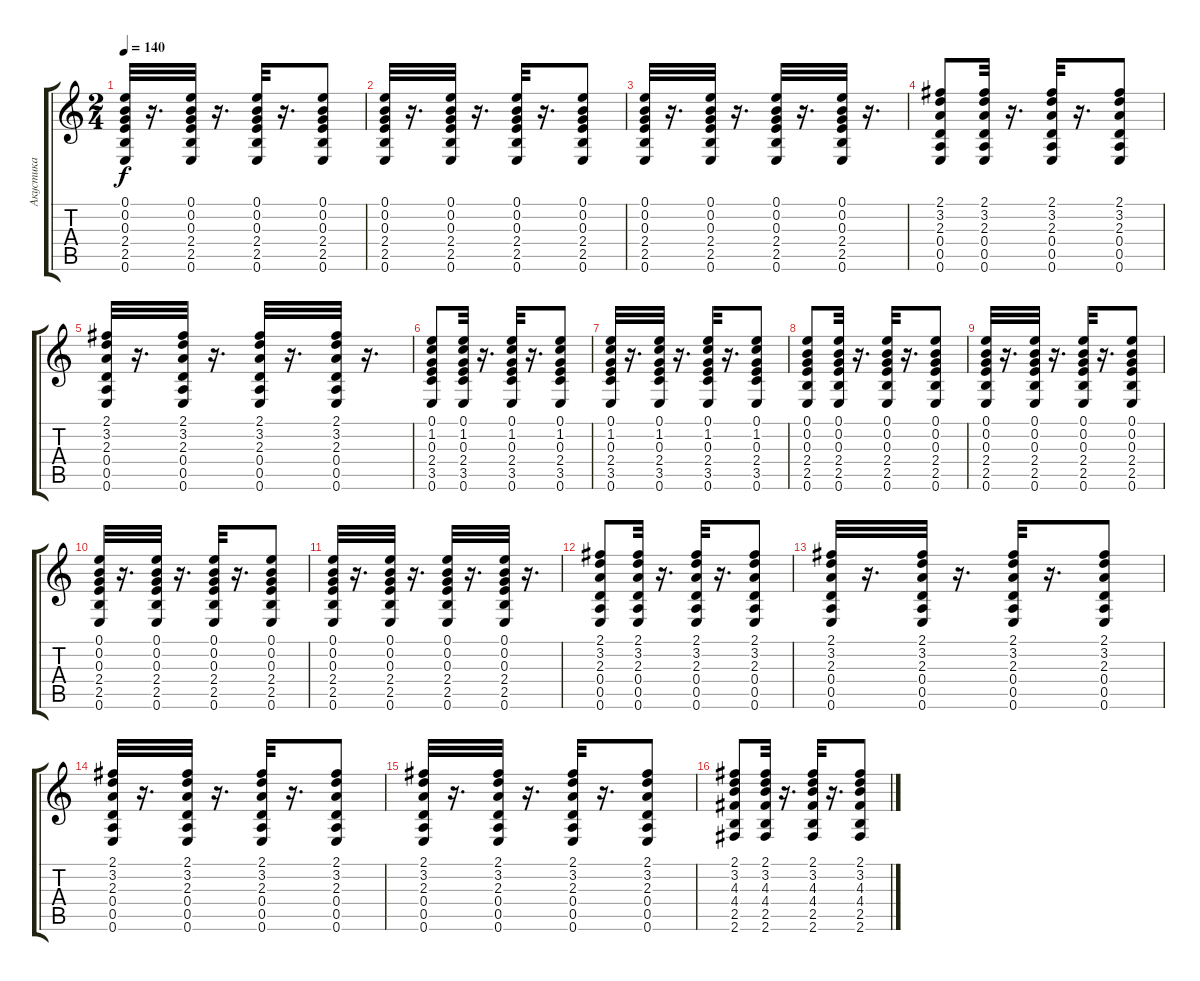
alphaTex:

\track ("Акустика" "Акустика") {instrument acousticguitarsteel}
\staff {score tabs}
\tuning (E4 B3 G3 D3 A2 E2) {hide}
\ts (2 4)
\tempo 140
\clef g2
\ks c
(0.1 0.2 0.3 2.4 2.5 0.6).32{dy f} r.16{d} (0.1 0.2 0.3 2.4 2.5 0.6).32 r.16{d} (0.1 0.2 0.3 2.4 2.5 0.6).32 r.16{d} (0.1 0.2 0.3 2.4 2.5 0.6).8 |
(0.1 0.2 0.3 2.4 2.5 0.6).32 r.16{d} (0.1 0.2 0.3 2.4 2.5 0.6).32 r.16{d} (0.1 0.2 0.3 2.4 2.5 0.6).32 r.16{d} (0.1 0.2 0.3 2.4 2.5 0.6).8 |
(0.1 0.2 0.3 2.4 2.5 0.6).32 r.16{d} (0.1 0.2 0.3 2.4 2.5 0.6).32 r.16{d} (0.1 0.2 0.3 2.4 2.5 0.6).32 r.16{d} (0.1 0.2 0.3 2.4 2.5 0.6).32 r.16{d} |
(2.1 3.2 2.3 0.4 0.5 0.6).8 (2.1 3.2 2.3 0.4 0.5 0.6).32 r.16{d} (2.1 3.2 2.3 0.4 0.5 0.6).32 r.16{d} (2.1 3.2 2.3 0.4 0.5 0.6).8 |
(2.1 3.2 2.3 0.4 0.5 0.6).32 r.16{d} (2.1 3.2 2.3 0.4 0.5 0.6).32 r.16{d} (2.1 3.2 2.3 0.4 0.5 0.6).32 r.16{d} (2.1 3.2 2.3 0.4 0.5 0.6).32 r.16{d} |
(0.1 1.2 0.3 2.4 3.5 0.6).8 (0.1 1.2 0.3 2.4 3.5 0.6).32 r.16{d} (0.1 1.2 0.3 2.4 3.5 0.6).32 r.16{d} (0.1 1.2 0.3 2.4 3.5 0.6).8 |
(0.1 1.2 0.3 2.4 3.5 0.6).32 r.16{d} (0.1 1.2 0.3 2.4 3.5 0.6).32 r.16{d} (0.1 1.2 0.3 2.4 3.5 0.6).32 r.16{d} (0.1 1.2 0.3 2.4 3.5 0.6).8 |
(0.1 0.2 0.3 2.4 2.5 0.6).8{balance 10} (0.1 0.2 0.3 2.4 2.5 0.6).32 r.16{d} (0.1 0.2 0.3 2.4 2.5 0.6).32 r.16{d} (0.1 0.2 0.3 2.4 2.5 0.6).8 |
(0.1 0.2 0.3 2.4 2.5 0.6).32 r.16{d} (0.1 0.2 0.3 2.4 2.5 0.6).32 r.16{d} (0.1 0.2 0.3 2.4 2.5 0.6).32 r.16{d} (0.1 0.2 0.3 2.4 2.5 0.6).8 |
(0.1 0.2 0.3 2.4 2.5 0.6).32 r.16{d} (0.1 0.2 0.3 2.4 2.5 0.6).32 r.16{d} (0.1 0.2 0.3 2.4 2.5 0.6).32 r.16{d} (0.1 0.2 0.3 2.4 2.5 0.6).8 |
(0.1 0.2 0.3 2.4 2.5 0.6).32 r.16{d} (0.1 0.2 0.3 2.4 2.5 0.6).32 r.16{d} (0.1 0.2 0.3 2.4 2.5 0.6).32 r.16{d} (0.1 0.2 0.3 2.4 2.5 0.6).32 r.16{d} |
(2.1 3.2 2.3 0.4 0.5 0.6).8 (2.1 3.2 2.3 0.4 0.5 0.6).32 r.16{d} (2.1 3.2 2.3 0.4 0.5 0.6).32 r.16{d} (2.1 3.2 2.3 0.4 0.5 0.6).8 |
(2.1 3.2 2.3 0.4 0.5 0.6).32 r.16{d} (2.1 3.2 2.3 0.4 0.5 0.6).32 r.16{d} (2.1 3.2 2.3 0.4 0.5 0.6).32 r.16{d} (2.1 3.2 2.3 0.4 0.5 0.6).8 |
(2.1 3.2 2.3 0.4 0.5 0.6).32 r.16{d} (2.1 3.2 2.3 0.4 0.5 0.6).32 r.16{d} (2.1 3.2 2.3 0.4 0.5 0.6).32 r.16{d} (2.1 3.2 2.3 0.4 0.5 0.6).8 |
(2.1 3.2 2.3 0.4 0.5 0.6).32 r.16{d} (2.1 3.2 2.3 0.4 0.5 0.6).32 r.16{d} (2.1 3.2 2.3 0.4 0.5 0.6).32 r.16{d} (2.1 3.2 2.3 0.4 0.5 0.6).8 |
(2.1 3.2 4.3 4.4 2.5 2.6).8 (2.1 3.2 4.3 4.4 2.5 2.6).32 r.16{d} (2.1 3.2 4.3 4.4 2.5 2.6).32 r.16{d} (2.1 3.2 4.3 4.4 2.5 2.6).8
